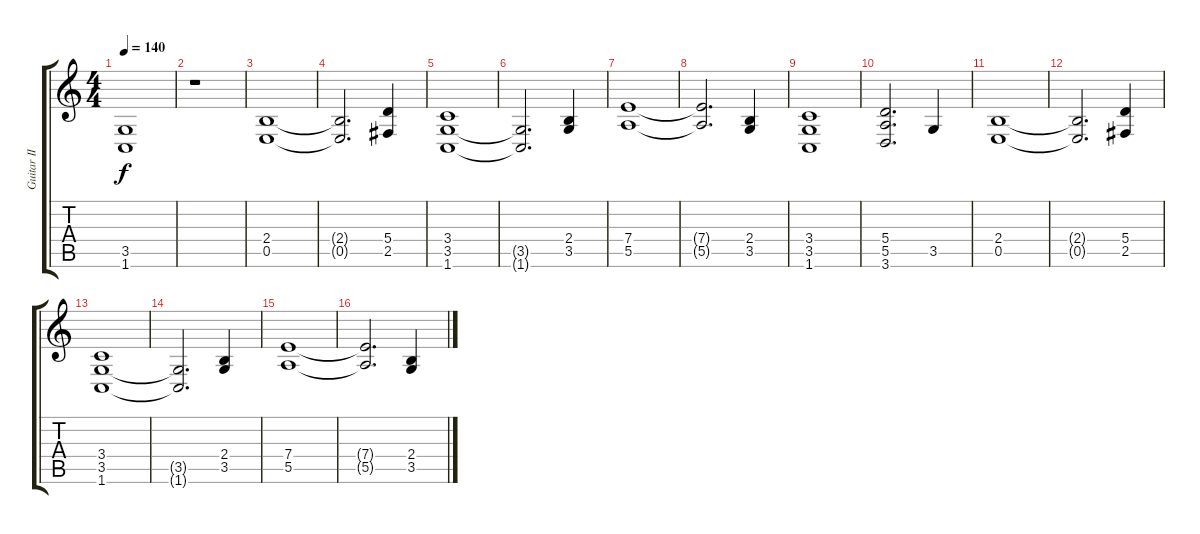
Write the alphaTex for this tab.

\track ("Guitar II" "Guitar II") {instrument distortionguitar}
\staff {score tabs}
\tuning (B3 Gb3 D3 A2 E2 B1) {hide}
\ts (4 4)
\tempo 140
\clef g2
\ks c
(3.5 1.6).1{dy f} |
r.1 |
(2.4 0.5).1 |
(2.4{t} 0.5{t}).2{d} (5.4 2.5).4 |
(3.4 3.5 1.6).1 |
(3.5{t} 1.6{t}).2{d} (2.4 3.5).4 |
(7.4 5.5).1 |
(7.4{t} 5.5{t}).2{d} (2.4 3.5).4 |
(3.4 3.5 1.6).1 |
(5.4 5.5 3.6).2{d} 3.5.4 |
(2.4 0.5).1 |
(2.4{t} 0.5{t}).2{d} (5.4 2.5).4 |
(3.4 3.5 1.6).1 |
(3.5{t} 1.6{t}).2{d} (2.4 3.5).4 |
(7.4 5.5).1 |
(7.4{t} 5.5{t}).2{d} (2.4 3.5).4
